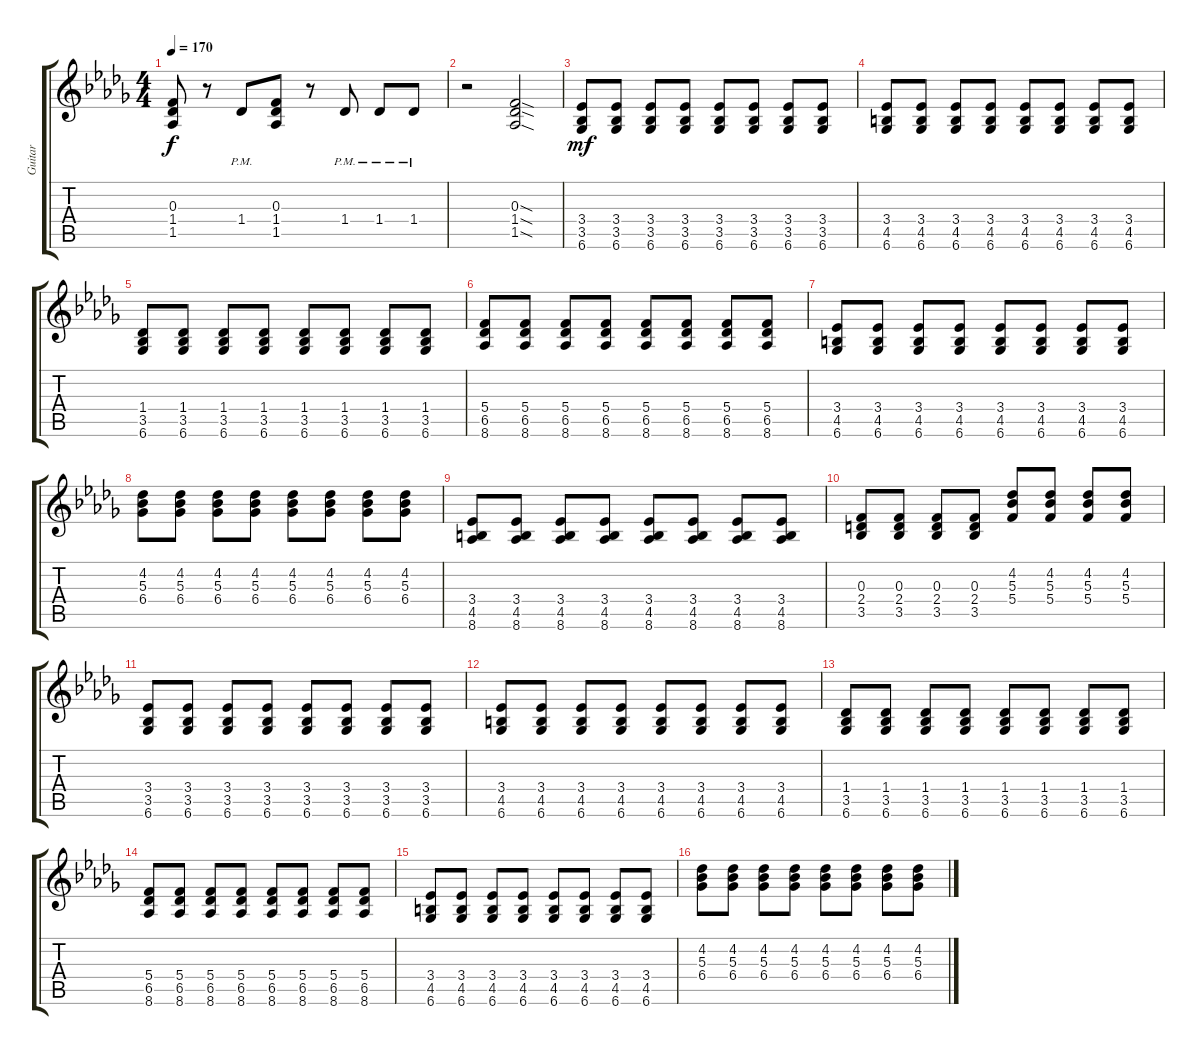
\track ("Guitar" "Guitar") {instrument overdrivenguitar}
\staff {score tabs}
\tuning (D4 A3 F3 C3 G2 C2) {hide}
\ts (4 4)
\tempo 170
\clef g2
\ks db
(0.3 1.4 1.5).8{dy f} r.8 1.4{pm}.8 (0.3 1.4 1.5).8 r.8 1.4{pm}.8 1.4{pm}.8 1.4{pm}.8 |
r.2 (0.3{sod} 1.4{sod} 1.5{sod}).2 |
(3.4 3.5 6.6).8{dy mf} (3.4 3.5 6.6).8 (3.4 3.5 6.6).8 (3.4 3.5 6.6).8 (3.4 3.5 6.6).8 (3.4 3.5 6.6).8 (3.4 3.5 6.6).8 (3.4 3.5 6.6).8 |
(3.4 4.5 6.6).8 (3.4 4.5 6.6).8 (3.4 4.5 6.6).8 (3.4 4.5 6.6).8 (3.4 4.5 6.6).8 (3.4 4.5 6.6).8 (3.4 4.5 6.6).8 (3.4 4.5 6.6).8 |
(1.4 3.5 6.6).8 (1.4 3.5 6.6).8 (1.4 3.5 6.6).8 (1.4 3.5 6.6).8 (1.4 3.5 6.6).8 (1.4 3.5 6.6).8 (1.4 3.5 6.6).8 (1.4 3.5 6.6).8 |
(5.4 6.5 8.6).8 (5.4 6.5 8.6).8 (5.4 6.5 8.6).8 (5.4 6.5 8.6).8 (5.4 6.5 8.6).8 (5.4 6.5 8.6).8 (5.4 6.5 8.6).8 (5.4 6.5 8.6).8 |
(3.4 4.5 6.6).8 (3.4 4.5 6.6).8 (3.4 4.5 6.6).8 (3.4 4.5 6.6).8 (3.4 4.5 6.6).8 (3.4 4.5 6.6).8 (3.4 4.5 6.6).8 (3.4 4.5 6.6).8 |
(4.2 5.3 6.4).8 (4.2 5.3 6.4).8 (4.2 5.3 6.4).8 (4.2 5.3 6.4).8 (4.2 5.3 6.4).8 (4.2 5.3 6.4).8 (4.2 5.3 6.4).8 (4.2 5.3 6.4).8 |
(3.4 4.5 8.6).8 (3.4 4.5 8.6).8 (3.4 4.5 8.6).8 (3.4 4.5 8.6).8 (3.4 4.5 8.6).8 (3.4 4.5 8.6).8 (3.4 4.5 8.6).8 (3.4 4.5 8.6).8 |
(0.3 2.4 3.5).8 (0.3 2.4 3.5).8 (0.3 2.4 3.5).8 (0.3 2.4 3.5).8 (4.2 5.3 5.4).8 (4.2 5.3 5.4).8 (4.2 5.3 5.4).8 (4.2 5.3 5.4).8 |
(3.4 3.5 6.6).8 (3.4 3.5 6.6).8 (3.4 3.5 6.6).8 (3.4 3.5 6.6).8 (3.4 3.5 6.6).8 (3.4 3.5 6.6).8 (3.4 3.5 6.6).8 (3.4 3.5 6.6).8 |
(3.4 4.5 6.6).8 (3.4 4.5 6.6).8 (3.4 4.5 6.6).8 (3.4 4.5 6.6).8 (3.4 4.5 6.6).8 (3.4 4.5 6.6).8 (3.4 4.5 6.6).8 (3.4 4.5 6.6).8 |
(1.4 3.5 6.6).8 (1.4 3.5 6.6).8 (1.4 3.5 6.6).8 (1.4 3.5 6.6).8 (1.4 3.5 6.6).8 (1.4 3.5 6.6).8 (1.4 3.5 6.6).8 (1.4 3.5 6.6).8 |
(5.4 6.5 8.6).8 (5.4 6.5 8.6).8 (5.4 6.5 8.6).8 (5.4 6.5 8.6).8 (5.4 6.5 8.6).8 (5.4 6.5 8.6).8 (5.4 6.5 8.6).8 (5.4 6.5 8.6).8 |
(3.4 4.5 6.6).8 (3.4 4.5 6.6).8 (3.4 4.5 6.6).8 (3.4 4.5 6.6).8 (3.4 4.5 6.6).8 (3.4 4.5 6.6).8 (3.4 4.5 6.6).8 (3.4 4.5 6.6).8 |
(4.2 5.3 6.4).8 (4.2 5.3 6.4).8 (4.2 5.3 6.4).8 (4.2 5.3 6.4).8 (4.2 5.3 6.4).8 (4.2 5.3 6.4).8 (4.2 5.3 6.4).8 (4.2 5.3 6.4).8
